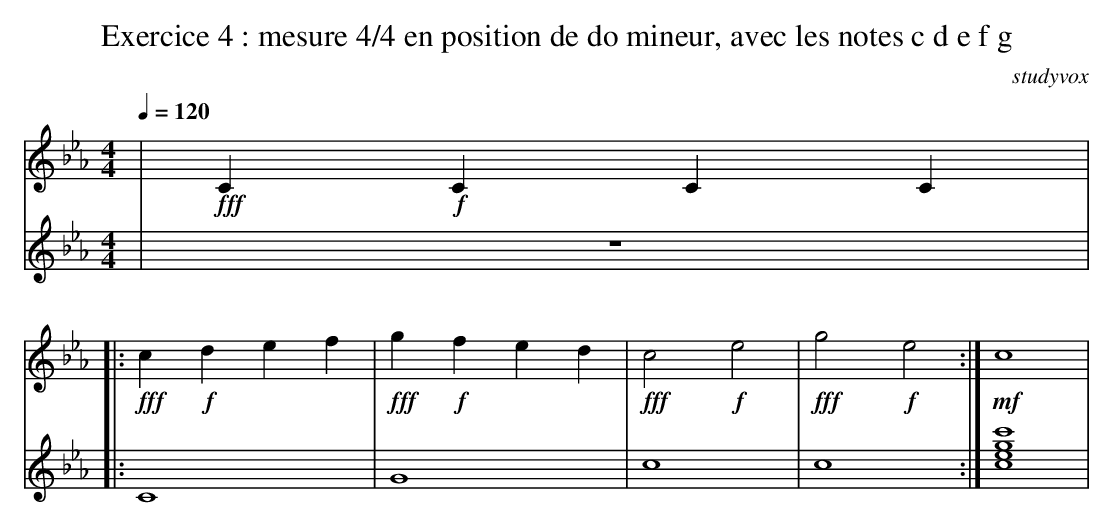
X:1
O:studyvox
T:Exercice 4 : mesure 4/4 en position de do mineur, avec les notes c d e f g
M:4/4
L:1/4
Q:1/4=120
K:Eb
V:1
| !fff! C !f! C C C |
|: !fff! c!f! def | !fff! g!f! fed | !fff! c2 !f! e2 | !fff! g2 !f! e2 :| !mf! c4 |
V:2
| z4 |: C4 | G4 | c4 | c4 :| [c4e4g4c'4]|
